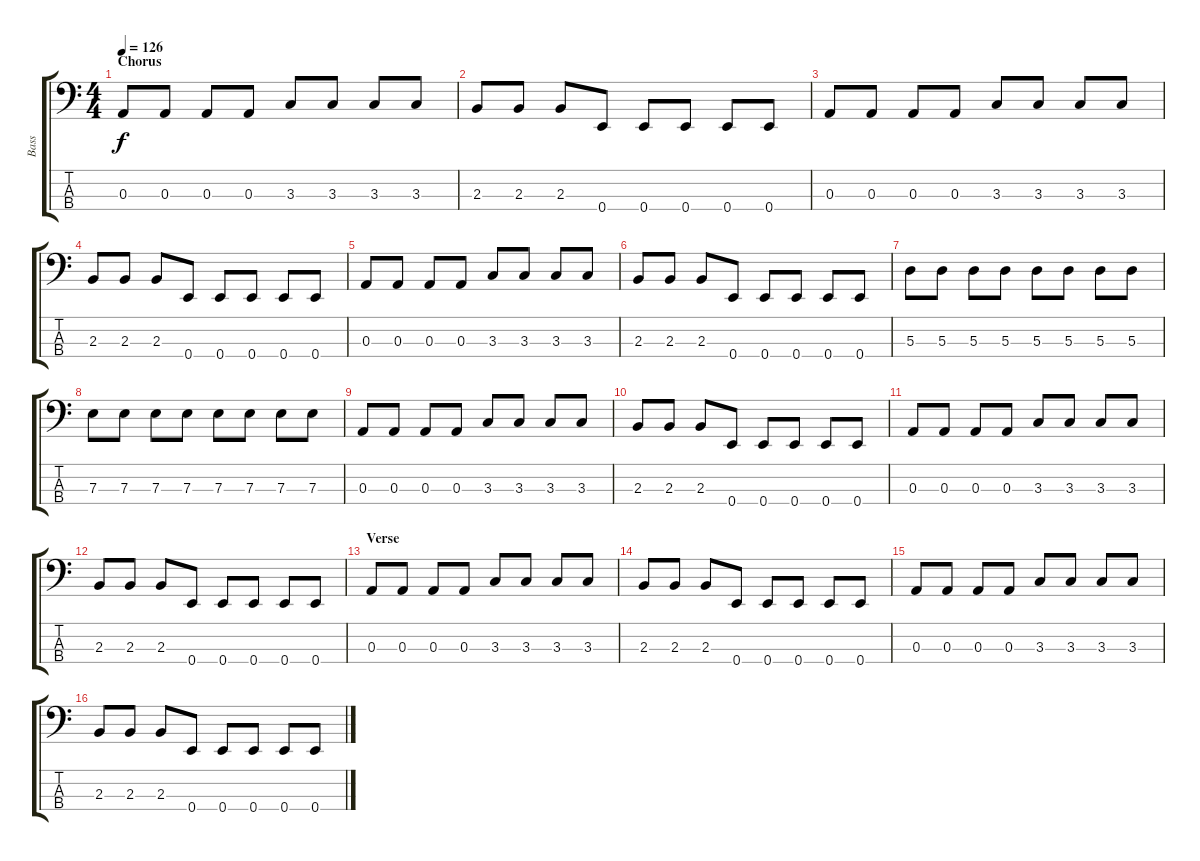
\track ("Bass" "Bass") {instrument electricbasspick}
\staff {score tabs}
\tuning (G2 D2 A1 E1) {hide}
\ts (4 4)
\section ("" "Chorus")
\tempo 126
\clef f4
\ks c
0.3.8{dy f} 0.3.8 0.3.8 0.3.8 3.3.8 3.3.8 3.3.8 3.3.8 |
2.3.8 2.3.8 2.3.8 0.4.8 0.4.8 0.4.8 0.4.8 0.4.8 |
0.3.8 0.3.8 0.3.8 0.3.8 3.3.8 3.3.8 3.3.8 3.3.8 |
2.3.8 2.3.8 2.3.8 0.4.8 0.4.8 0.4.8 0.4.8 0.4.8 |
0.3.8 0.3.8 0.3.8 0.3.8 3.3.8 3.3.8 3.3.8 3.3.8 |
2.3.8 2.3.8 2.3.8 0.4.8 0.4.8 0.4.8 0.4.8 0.4.8 |
5.3.8 5.3.8 5.3.8 5.3.8 5.3.8 5.3.8 5.3.8 5.3.8 |
7.3.8 7.3.8 7.3.8 7.3.8 7.3.8 7.3.8 7.3.8 7.3.8 |
0.3.8 0.3.8 0.3.8 0.3.8 3.3.8 3.3.8 3.3.8 3.3.8 |
2.3.8 2.3.8 2.3.8 0.4.8 0.4.8 0.4.8 0.4.8 0.4.8 |
0.3.8 0.3.8 0.3.8 0.3.8 3.3.8 3.3.8 3.3.8 3.3.8 |
2.3.8 2.3.8 2.3.8 0.4.8 0.4.8 0.4.8 0.4.8 0.4.8 |
\section ("" "Verse")
0.3.8 0.3.8 0.3.8 0.3.8 3.3.8 3.3.8 3.3.8 3.3.8 |
2.3.8 2.3.8 2.3.8 0.4.8 0.4.8 0.4.8 0.4.8 0.4.8 |
0.3.8 0.3.8 0.3.8 0.3.8 3.3.8 3.3.8 3.3.8 3.3.8 |
2.3.8 2.3.8 2.3.8 0.4.8 0.4.8 0.4.8 0.4.8 0.4.8
